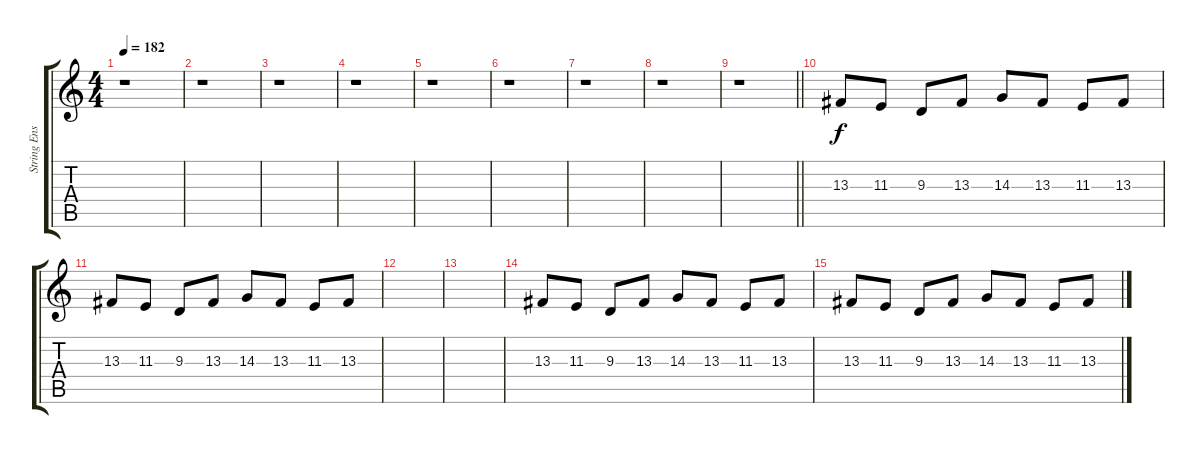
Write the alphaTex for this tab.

\track ("String Ensemble/Lead 1 Square" "String Ens") {instrument stringensemble1}
\staff {score tabs}
\tuning (D4 A3 F3 C3 G2 D2) {hide}
\ts (4 4)
\tempo 182
\clef g2
\ks c
r.1{dy f} |
r.1 |
r.1 |
r.1 |
r.1 |
r.1 |
r.1 |
r.1 |
\barLineRight lightlight
r.1 |
13.3.8{volume 12 instrument stringensemble1} 11.3.8 9.3.8 13.3.8 14.3.8 13.3.8 11.3.8 13.3.8 |
13.3.8 11.3.8 9.3.8 13.3.8 14.3.8 13.3.8 11.3.8 13.3.8 |
|
|
13.3.8{volume 12 instrument stringensemble1} 11.3.8 9.3.8 13.3.8 14.3.8 13.3.8 11.3.8 13.3.8 |
13.3.8 11.3.8 9.3.8 13.3.8 14.3.8 13.3.8 11.3.8 13.3.8
